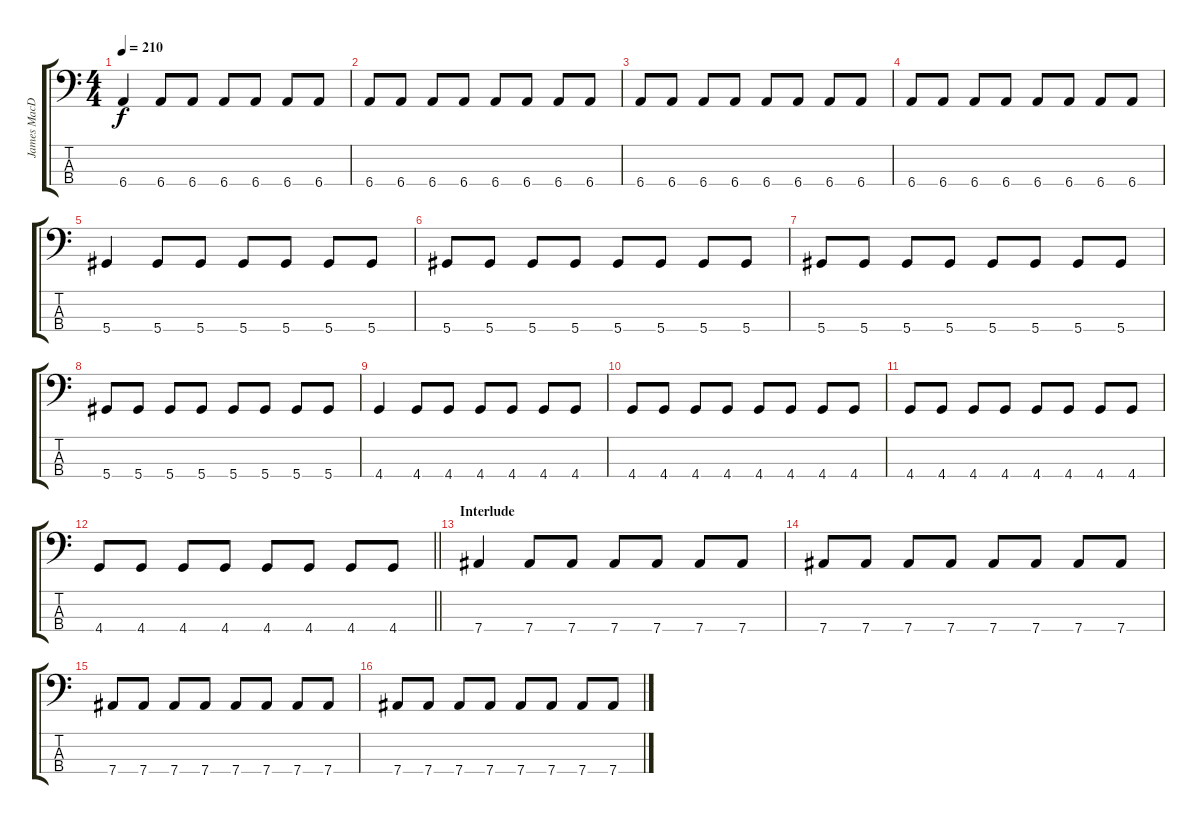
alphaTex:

\track ("James MacDonough" "James MacD") {instrument electricbasspick}
\staff {score tabs}
\tuning (Gb2 Db2 Ab1 Eb1) {hide}
\ts (4 4)
\tempo 210
\clef f4
\ks c
6.4.4{dy f} 6.4.8 6.4.8 6.4.8 6.4.8 6.4.8 6.4.8 |
6.4.8 6.4.8 6.4.8 6.4.8 6.4.8 6.4.8 6.4.8 6.4.8 |
6.4.8 6.4.8 6.4.8 6.4.8 6.4.8 6.4.8 6.4.8 6.4.8 |
6.4.8 6.4.8 6.4.8 6.4.8 6.4.8 6.4.8 6.4.8 6.4.8 |
5.4.4 5.4.8 5.4.8 5.4.8 5.4.8 5.4.8 5.4.8 |
5.4.8 5.4.8 5.4.8 5.4.8 5.4.8 5.4.8 5.4.8 5.4.8 |
5.4.8 5.4.8 5.4.8 5.4.8 5.4.8 5.4.8 5.4.8 5.4.8 |
5.4.8 5.4.8 5.4.8 5.4.8 5.4.8 5.4.8 5.4.8 5.4.8 |
4.4.4 4.4.8 4.4.8 4.4.8 4.4.8 4.4.8 4.4.8 |
4.4.8 4.4.8 4.4.8 4.4.8 4.4.8 4.4.8 4.4.8 4.4.8 |
4.4.8 4.4.8 4.4.8 4.4.8 4.4.8 4.4.8 4.4.8 4.4.8 |
\barLineRight lightlight
4.4.8 4.4.8 4.4.8 4.4.8 4.4.8 4.4.8 4.4.8 4.4.8 |
\section ("" "Interlude")
7.4.4 7.4.8 7.4.8 7.4.8 7.4.8 7.4.8 7.4.8 |
7.4.8 7.4.8 7.4.8 7.4.8 7.4.8 7.4.8 7.4.8 7.4.8 |
7.4.8 7.4.8 7.4.8 7.4.8 7.4.8 7.4.8 7.4.8 7.4.8 |
7.4.8 7.4.8 7.4.8 7.4.8 7.4.8 7.4.8 7.4.8 7.4.8
